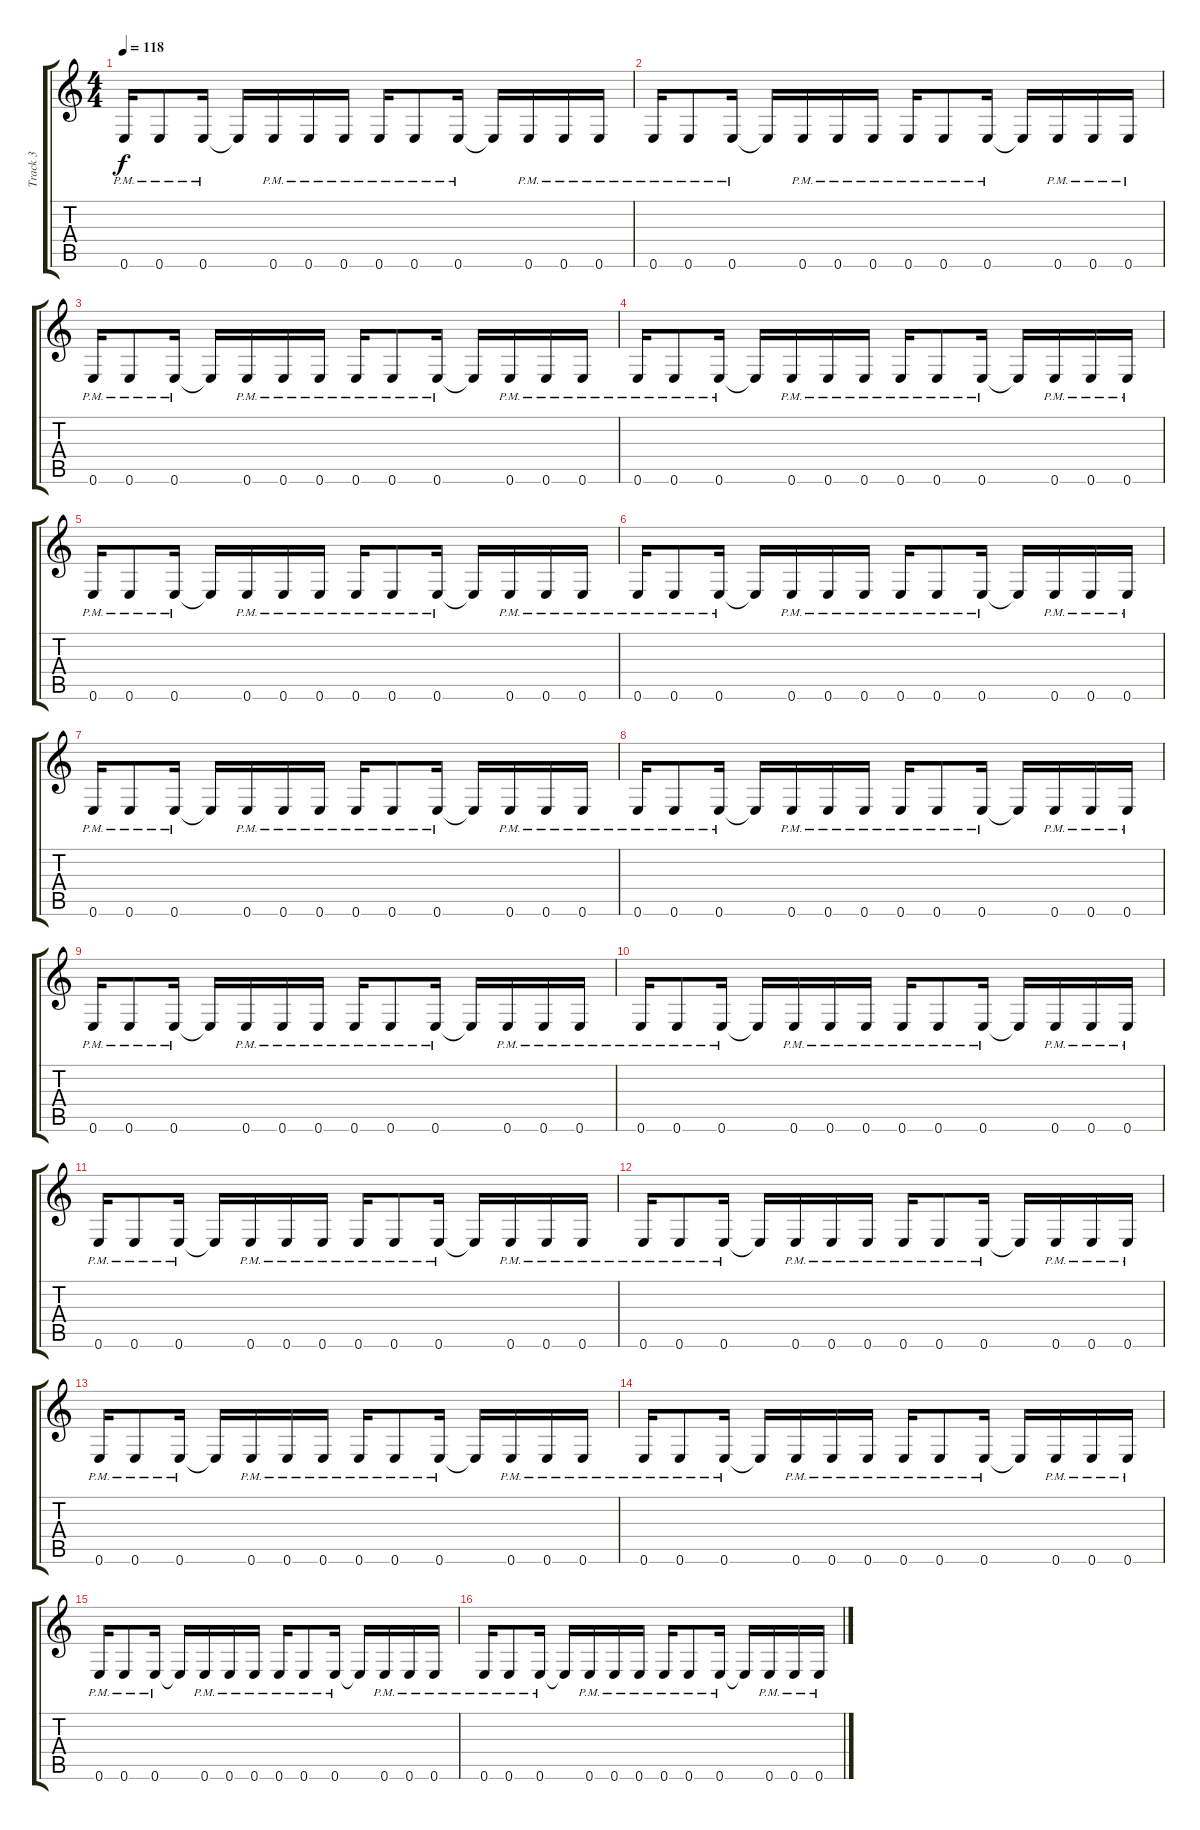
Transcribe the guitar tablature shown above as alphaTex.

\track ("Track 3" "Track 3") {instrument overdrivenguitar}
\staff {score tabs}
\tuning (E4 B3 G3 D3 A2 E2) {hide}
\ts (4 4)
\tempo 118
\clef g2
\ks c
0.6{pm}.16{dy f} 0.6{pm}.8 0.6{pm}.16 0.6{t}.16 0.6{pm}.16 0.6{pm}.16 0.6{pm}.16 0.6{pm}.16 0.6{pm}.8 0.6{pm}.16 0.6{t}.16 0.6{pm}.16 0.6{pm}.16 0.6{pm}.16 |
0.6{pm}.16 0.6{pm}.8 0.6{pm}.16 0.6{t}.16 0.6{pm}.16 0.6{pm}.16 0.6{pm}.16 0.6{pm}.16 0.6{pm}.8 0.6{pm}.16 0.6{t}.16 0.6{pm}.16 0.6{pm}.16 0.6{pm}.16 |
0.6{pm}.16 0.6{pm}.8 0.6{pm}.16 0.6{t}.16 0.6{pm}.16 0.6{pm}.16 0.6{pm}.16 0.6{pm}.16 0.6{pm}.8 0.6{pm}.16 0.6{t}.16 0.6{pm}.16 0.6{pm}.16 0.6{pm}.16 |
0.6{pm}.16 0.6{pm}.8 0.6{pm}.16 0.6{t}.16 0.6{pm}.16 0.6{pm}.16 0.6{pm}.16 0.6{pm}.16 0.6{pm}.8 0.6{pm}.16 0.6{t}.16 0.6{pm}.16 0.6{pm}.16 0.6{pm}.16 |
0.6{pm}.16 0.6{pm}.8 0.6{pm}.16 0.6{t}.16 0.6{pm}.16 0.6{pm}.16 0.6{pm}.16 0.6{pm}.16 0.6{pm}.8 0.6{pm}.16 0.6{t}.16 0.6{pm}.16 0.6{pm}.16 0.6{pm}.16 |
0.6{pm}.16 0.6{pm}.8 0.6{pm}.16 0.6{t}.16 0.6{pm}.16 0.6{pm}.16 0.6{pm}.16 0.6{pm}.16 0.6{pm}.8 0.6{pm}.16 0.6{t}.16 0.6{pm}.16 0.6{pm}.16 0.6{pm}.16 |
0.6{pm}.16 0.6{pm}.8 0.6{pm}.16 0.6{t}.16 0.6{pm}.16 0.6{pm}.16 0.6{pm}.16 0.6{pm}.16 0.6{pm}.8 0.6{pm}.16 0.6{t}.16 0.6{pm}.16 0.6{pm}.16 0.6{pm}.16 |
0.6{pm}.16 0.6{pm}.8 0.6{pm}.16 0.6{t}.16 0.6{pm}.16 0.6{pm}.16 0.6{pm}.16 0.6{pm}.16 0.6{pm}.8 0.6{pm}.16 0.6{t}.16 0.6{pm}.16 0.6{pm}.16 0.6{pm}.16 |
0.6{pm}.16 0.6{pm}.8 0.6{pm}.16 0.6{t}.16 0.6{pm}.16 0.6{pm}.16 0.6{pm}.16 0.6{pm}.16 0.6{pm}.8 0.6{pm}.16 0.6{t}.16 0.6{pm}.16 0.6{pm}.16 0.6{pm}.16 |
0.6{pm}.16 0.6{pm}.8 0.6{pm}.16 0.6{t}.16 0.6{pm}.16 0.6{pm}.16 0.6{pm}.16 0.6{pm}.16 0.6{pm}.8 0.6{pm}.16 0.6{t}.16 0.6{pm}.16 0.6{pm}.16 0.6{pm}.16 |
0.6{pm}.16 0.6{pm}.8 0.6{pm}.16 0.6{t}.16 0.6{pm}.16 0.6{pm}.16 0.6{pm}.16 0.6{pm}.16 0.6{pm}.8 0.6{pm}.16 0.6{t}.16 0.6{pm}.16 0.6{pm}.16 0.6{pm}.16 |
0.6{pm}.16 0.6{pm}.8 0.6{pm}.16 0.6{t}.16 0.6{pm}.16 0.6{pm}.16 0.6{pm}.16 0.6{pm}.16 0.6{pm}.8 0.6{pm}.16 0.6{t}.16 0.6{pm}.16 0.6{pm}.16 0.6{pm}.16 |
0.6{pm}.16 0.6{pm}.8 0.6{pm}.16 0.6{t}.16 0.6{pm}.16 0.6{pm}.16 0.6{pm}.16 0.6{pm}.16 0.6{pm}.8 0.6{pm}.16 0.6{t}.16 0.6{pm}.16 0.6{pm}.16 0.6{pm}.16 |
0.6{pm}.16 0.6{pm}.8 0.6{pm}.16 0.6{t}.16 0.6{pm}.16 0.6{pm}.16 0.6{pm}.16 0.6{pm}.16 0.6{pm}.8 0.6{pm}.16 0.6{t}.16 0.6{pm}.16 0.6{pm}.16 0.6{pm}.16 |
0.6{pm}.16 0.6{pm}.8 0.6{pm}.16 0.6{t}.16 0.6{pm}.16 0.6{pm}.16 0.6{pm}.16 0.6{pm}.16 0.6{pm}.8 0.6{pm}.16 0.6{t}.16 0.6{pm}.16 0.6{pm}.16 0.6{pm}.16 |
0.6{pm}.16 0.6{pm}.8 0.6{pm}.16 0.6{t}.16 0.6{pm}.16 0.6{pm}.16 0.6{pm}.16 0.6{pm}.16 0.6{pm}.8 0.6{pm}.16 0.6{t}.16 0.6{pm}.16 0.6{pm}.16 0.6{pm}.16
